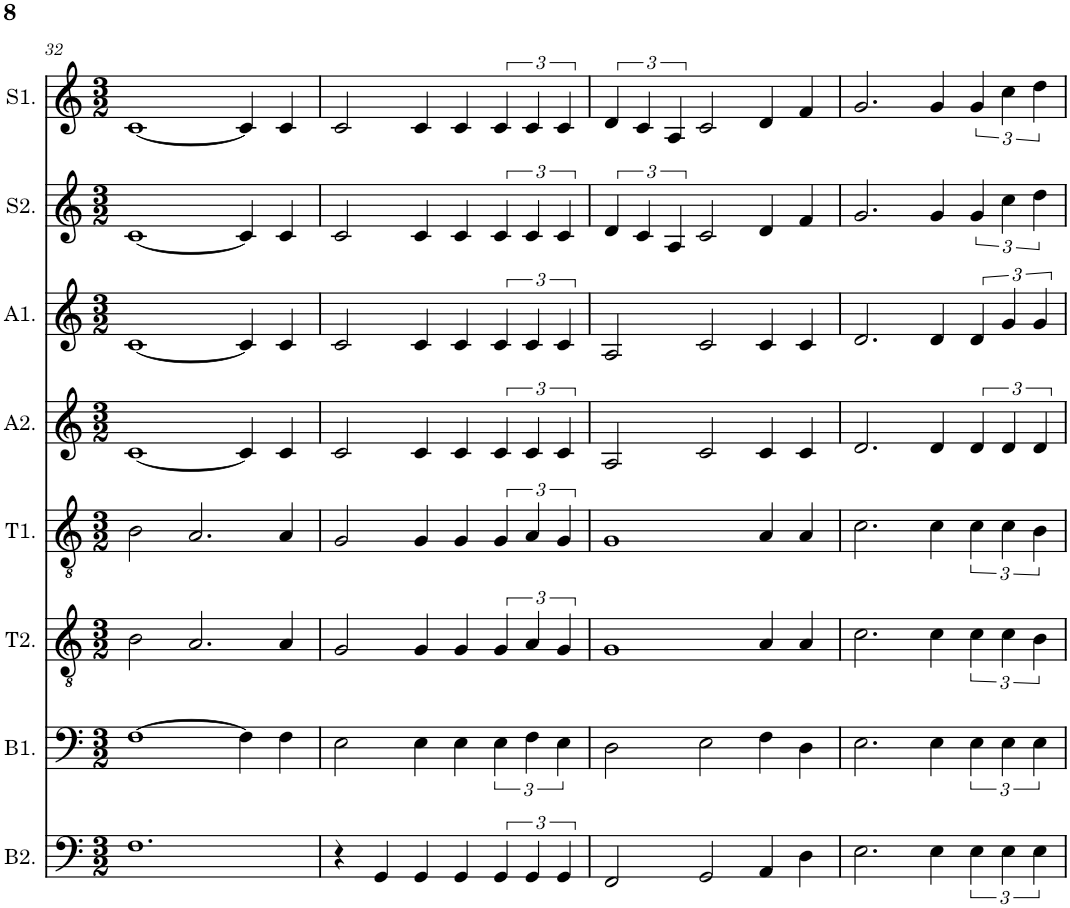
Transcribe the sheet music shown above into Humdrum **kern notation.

**kern	**kern	**kern	**kern	**kern	**kern	**kern	**kern
*part8	*part7	*part6	*part5	*part4	*part3	*part2	*part1
*staff8	*staff7	*staff6	*staff5	*staff4	*staff3	*staff2	*staff1
*I"Bass 2	*I"Bass 1	*I"Tenor 2	*I"Tenor 1	*I"Alto 2	*I"Alto 1	*I"Soprano 2	*I"Soprano 1
*I'B2.	*I'B1.	*I'T2.	*I'T1.	*I'A2.	*I'A1.	*I'S2.	*I'S1.
!!LO:PB:g=z
*clefF4	*clefF4	*clefGv2	*clefGv2	*clefG2	*clefG2	*clefG2	*clefG2
*k[]	*k[]	*k[]	*k[]	*k[]	*k[]	*k[]	*k[]
*M3/2	*M3/2	*M3/2	*M3/2	*M3/2	*M3/2	*M3/2	*M3/2
=32	=32	=32	=32	=32	=32	=32	=32
1.F	[1F	2B\	2B\	[1c	[1c	[1c	[1c
.	.	2.A/	2.A/	.	.	.	.
.	4F\]	.	.	4c/]	4c/]	4c/]	4c/]
.	4F\	4A/	4A/	4c/	4c/	4c/	4c/
=33	=33	=33	=33	=33	=33	=33	=33
4r	2E\	2G/	2G/	2c/	2c/	2c/	2c/
4GG/	.	.	.	.	.	.	.
4GG/	4E\	4G/	4G/	4c/	4c/	4c/	4c/
4GG/	4E\	4G/	4G/	4c/	4c/	4c/	4c/
6GG/	6E\	6G/	6G/	6c/	6c/	6c/	6c/
6GG/	6F\	6A/	6A/	6c/	6c/	6c/	6c/
6GG/	6E\	6G/	6G/	6c/	6c/	6c/	6c/
=34	=34	=34	=34	=34	=34	=34	=34
2FF/	2D\	1G	1G	2A/	2A/	6d/	6d/
.	.	.	.	.	.	6c/	6c/
.	.	.	.	.	.	6A/	6A/
2GG/	2E\	.	.	2c/	2c/	2c/	2c/
4AA/	4F\	4A/	4A/	4c/	4c/	4d/	4d/
4D\	4D\	4A/	4A/	4c/	4c/	4f/	4f/
=35	=35	=35	=35	=35	=35	=35	=35
2.E\	2.E\	2.c\	2.c\	2.d/	2.d/	2.g/	2.g/
4E\	4E\	4c\	4c\	4d/	4d/	4g/	4g/
6E\	6E\	6c\	6c\	6d/	6d/	6g/	6g/
6E\	6E\	6c\	6c\	6d/	6g/	6cc\	6cc\
6E\	6E\	6B\	6B\	6d/	6g/	6dd\	6dd\
=	=	=	=	=	=	=	=
*-	*-	*-	*-	*-	*-	*-	*-
